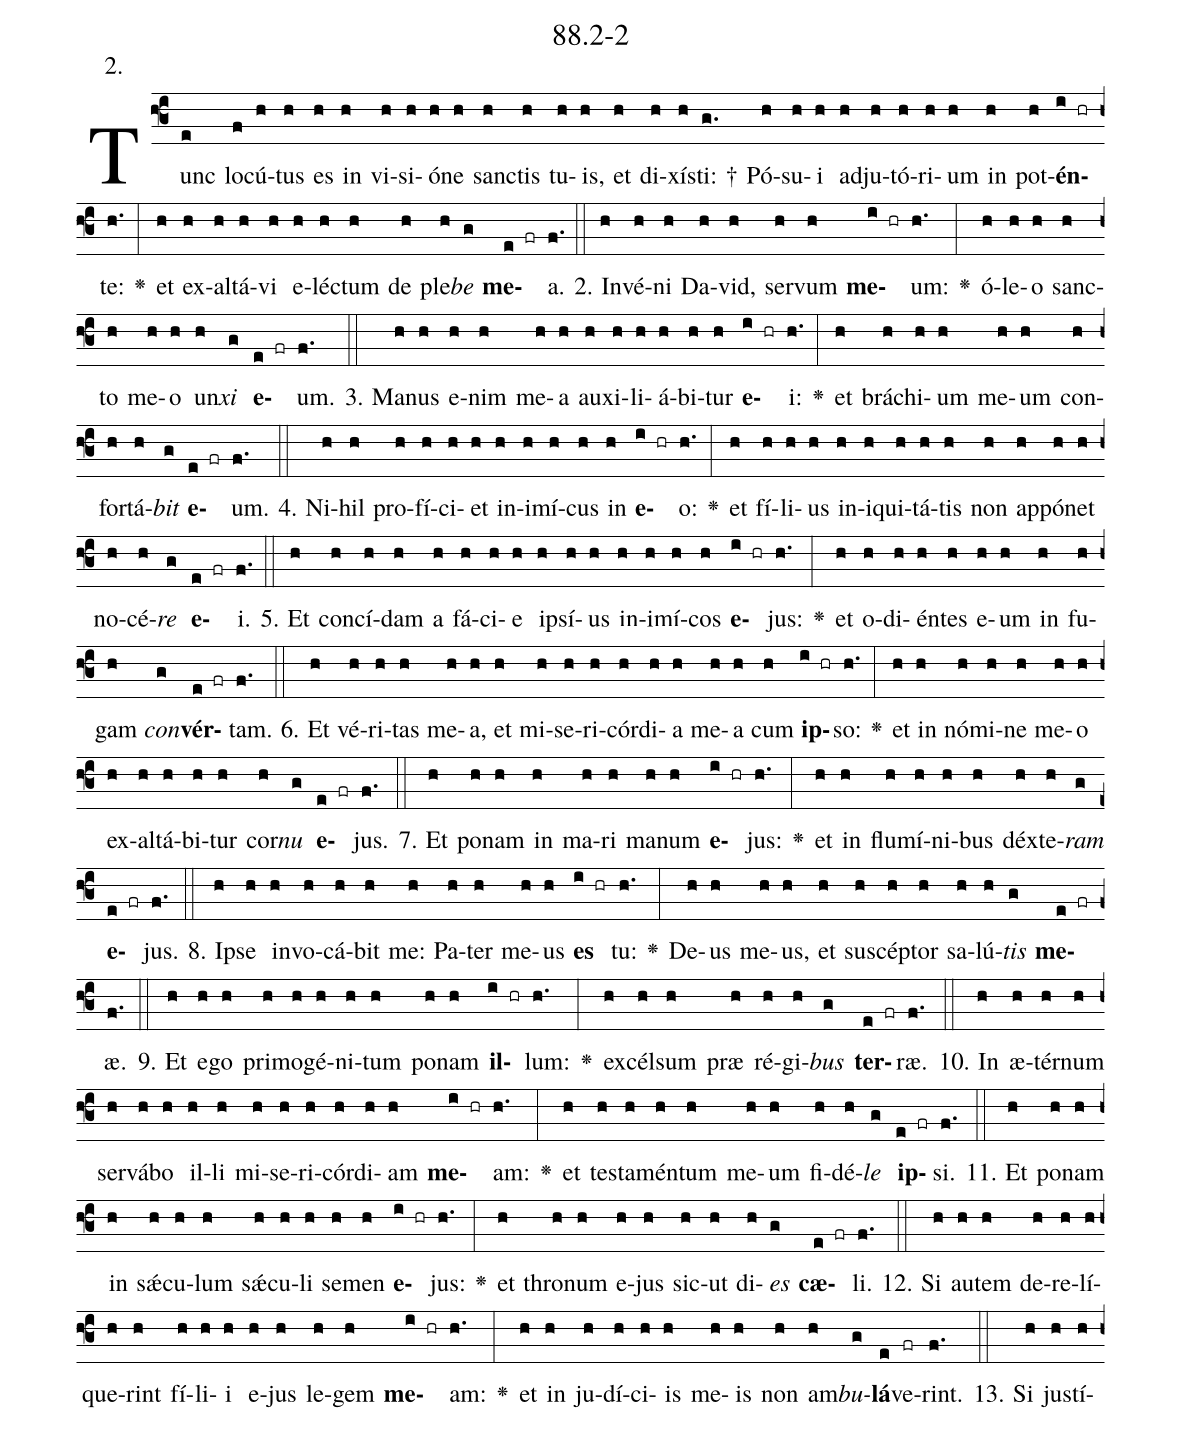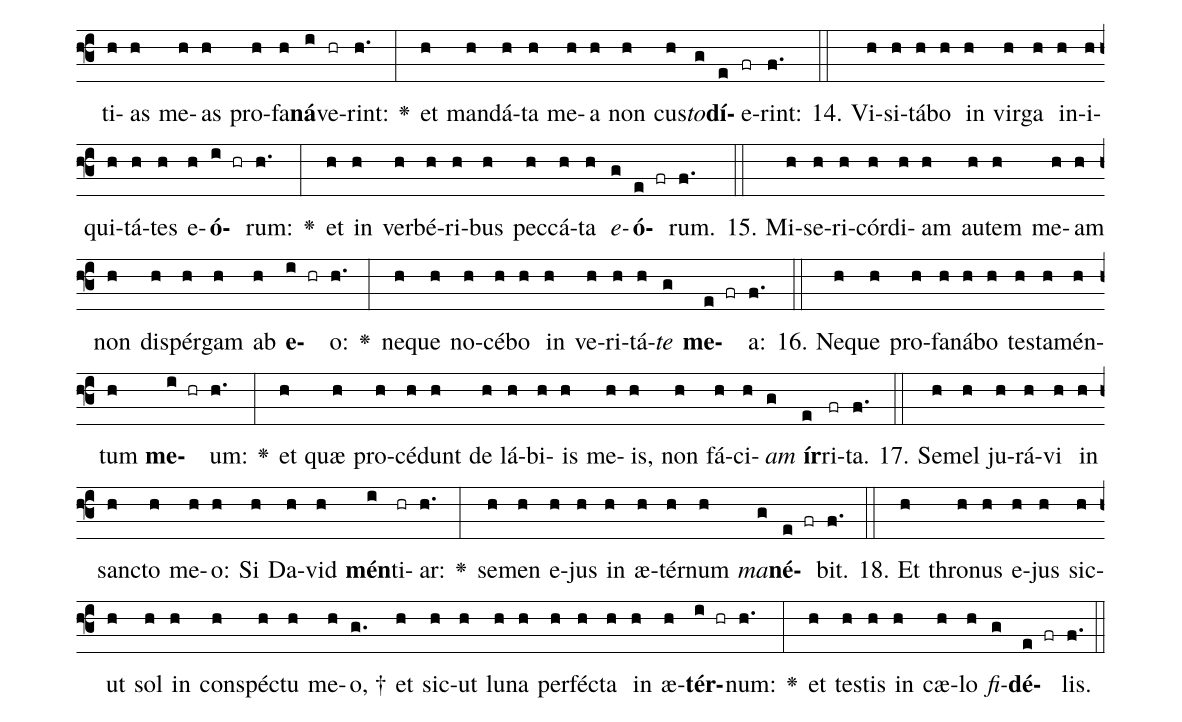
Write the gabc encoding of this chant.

name: 88.2-2;
annotation: 2.;
%%
(f3)Tunc(e) lo(f)cú(h)tus(h) es(h) in(h) vi(h)si(h)ó(h)ne(h) sanc(h)tis(h) tu(h)is,(h) et(h) di(h)xís(h)ti: †(g.) Pó(h)su(h)i(h) ad(h)ju(h)tó(h)ri(h)um(h) in(h) pot(h)<b>én</b>(i hr)te:(h.) <v>\greheightstar</v>(:) et(h) ex(h)al(h)tá(h)vi(h) e(h)léc(h)tum(h) de(h) ple(h)<i>be</i>(g) <b>me</b>(e fr)a.(f.) (::)
2. In(h)vé(h)ni(h) Da(h)vid,(h) ser(h)vum(h) <b>me</b>(i hr)um:(h.) <v>\greheightstar</v>(:) ó(h)le(h)o(h) sanc(h)to(h) me(h)o(h) un(h)<i>xi</i>(g) <b>e</b>(e fr)um.(f.) (::)
3. Ma(h)nus(h) e(h)nim(h) me(h)a(h) au(h)xi(h)li(h)á(h)bi(h)tur(h) <b>e</b>(i hr)i:(h.) <v>\greheightstar</v>(:) et(h) brá(h)chi(h)um(h) me(h)um(h) con(h)for(h)tá(h)<i>bit</i>(g) <b>e</b>(e fr)um.(f.) (::)
4. Ni(h)hil(h) pro(h)fí(h)ci(h)et(h) in(h)i(h)mí(h)cus(h) in(h) <b>e</b>(i hr)o:(h.) <v>\greheightstar</v>(:) et(h) fí(h)li(h)us(h) in(h)i(h)qui(h)tá(h)tis(h) non(h) ap(h)pó(h)net(h) no(h)cé(h)<i>re</i>(g) <b>e</b>(e fr)i.(f.) (::)
5. Et(h) con(h)cí(h)dam(h) a(h) fá(h)ci(h)e(h) ip(h)sí(h)us(h) in(h)i(h)mí(h)cos(h) <b>e</b>(i hr)jus:(h.) <v>\greheightstar</v>(:) et(h) o(h)di(h)én(h)tes(h) e(h)um(h) in(h) fu(h)gam(h) <i>con</i>(g)<b>vér</b>(e fr)tam.(f.) (::)
6. Et(h) vé(h)ri(h)tas(h) me(h)a,(h) et(h) mi(h)se(h)ri(h)cór(h)di(h)a(h) me(h)a(h) cum(h) <b>ip</b>(i hr)so:(h.) <v>\greheightstar</v>(:) et(h) in(h) nó(h)mi(h)ne(h) me(h)o(h) ex(h)al(h)tá(h)bi(h)tur(h) cor(h)<i>nu</i>(g) <b>e</b>(e fr)jus.(f.) (::)
7. Et(h) po(h)nam(h) in(h) ma(h)ri(h) ma(h)num(h) <b>e</b>(i hr)jus:(h.) <v>\greheightstar</v>(:) et(h) in(h) flu(h)mí(h)ni(h)bus(h) déx(h)te(h)<i>ram</i>(g) <b>e</b>(e fr)jus.(f.) (::)
8. Ip(h)se(h) in(h)vo(h)cá(h)bit(h) me:(h) Pa(h)ter(h) me(h)us(h) <b>es</b>(i hr) tu:(h.) <v>\greheightstar</v>(:) De(h)us(h) me(h)us,(h) et(h) su(h)scép(h)tor(h) sa(h)lú(h)<i>tis</i>(g) <b>me</b>(e fr)æ.(f.) (::)
9. Et(h) e(h)go(h) pri(h)mo(h)gé(h)ni(h)tum(h) po(h)nam(h) <b>il</b>(i hr)lum:(h.) <v>\greheightstar</v>(:) ex(h)cél(h)sum(h) præ(h) ré(h)gi(h)<i>bus</i>(g) <b>ter</b>(e fr)ræ.(f.) (::)
10. In(h) æ(h)tér(h)num(h) ser(h)vá(h)bo(h) il(h)li(h) mi(h)se(h)ri(h)cór(h)di(h)am(h) <b>me</b>(i hr)am:(h.) <v>\greheightstar</v>(:) et(h) tes(h)ta(h)mén(h)tum(h) me(h)um(h) fi(h)dé(h)<i>le</i>(g) <b>ip</b>(e fr)si.(f.) (::)
11. Et(h) po(h)nam(h) in(h) sǽ(h)cu(h)lum(h) sǽ(h)cu(h)li(h) se(h)men(h) <b>e</b>(i hr)jus:(h.) <v>\greheightstar</v>(:) et(h) thro(h)num(h) e(h)jus(h) sic(h)ut(h) di(h)<i>es</i>(g) <b>cæ</b>(e fr)li.(f.) (::)
12. Si(h) au(h)tem(h) de(h)re(h)lí(h)que(h)rint(h) fí(h)li(h)i(h) e(h)jus(h) le(h)gem(h) <b>me</b>(i hr)am:(h.) <v>\greheightstar</v>(:) et(h) in(h) ju(h)dí(h)ci(h)is(h) me(h)is(h) non(h) am(h)<i>bu</i>(g)<b>lá</b>(e)ve(fr)rint.(f.) (::)
13. Si(h) jus(h)tí(h)ti(h)as(h) me(h)as(h) pro(h)fa(h)<b>ná</b>(i)ve(hr)rint:(h.) <v>\greheightstar</v>(:) et(h) man(h)dá(h)ta(h) me(h)a(h) non(h) cus(h)<i>to</i>(g)<b>dí</b>(e)e(fr)rint:(f.) (::)
14. Vi(h)si(h)tá(h)bo(h) in(h) vir(h)ga(h) in(h)i(h)qui(h)tá(h)tes(h) e(h)<b>ó</b>(i hr)rum:(h.) <v>\greheightstar</v>(:) et(h) in(h) ver(h)bé(h)ri(h)bus(h) pec(h)cá(h)ta(h) <i>e</i>(g)<b>ó</b>(e fr)rum.(f.) (::)
15. Mi(h)se(h)ri(h)cór(h)di(h)am(h) au(h)tem(h) me(h)am(h) non(h) di(h)spér(h)gam(h) ab(h) <b>e</b>(i hr)o:(h.) <v>\greheightstar</v>(:) ne(h)que(h) no(h)cé(h)bo(h) in(h) ve(h)ri(h)tá(h)<i>te</i>(g) <b>me</b>(e fr)a:(f.) (::)
16. Ne(h)que(h) pro(h)fa(h)ná(h)bo(h) tes(h)ta(h)mén(h)tum(h) <b>me</b>(i hr)um:(h.) <v>\greheightstar</v>(:) et(h) quæ(h) pro(h)cé(h)dunt(h) de(h) lá(h)bi(h)is(h) me(h)is,(h) non(h) fá(h)ci(h)<i>am</i>(g) <b>ír</b>(e)ri(fr)ta.(f.) (::)
17. Se(h)mel(h) ju(h)rá(h)vi(h) in(h) sanc(h)to(h) me(h)o:(h) Si(h) Da(h)vid(h) <b>mén</b>(i)ti(hr)ar:(h.) <v>\greheightstar</v>(:) se(h)men(h) e(h)jus(h) in(h) æ(h)tér(h)num(h) <i>ma</i>(g)<b>né</b>(e fr)bit.(f.) (::)
18. Et(h) thro(h)nus(h) e(h)jus(h) sic(h)ut(h) sol(h) in(h) con(h)spéc(h)tu(h) me(h)o, †(g.) et(h) sic(h)ut(h) lu(h)na(h) per(h)féc(h)ta(h) in(h) æ(h)<b>tér</b>(i hr)num:(h.) <v>\greheightstar</v>(:) et(h) tes(h)tis(h) in(h) cæ(h)lo(h) <i>fi</i>(g)<b>dé</b>(e fr)lis.(f.) (::)
